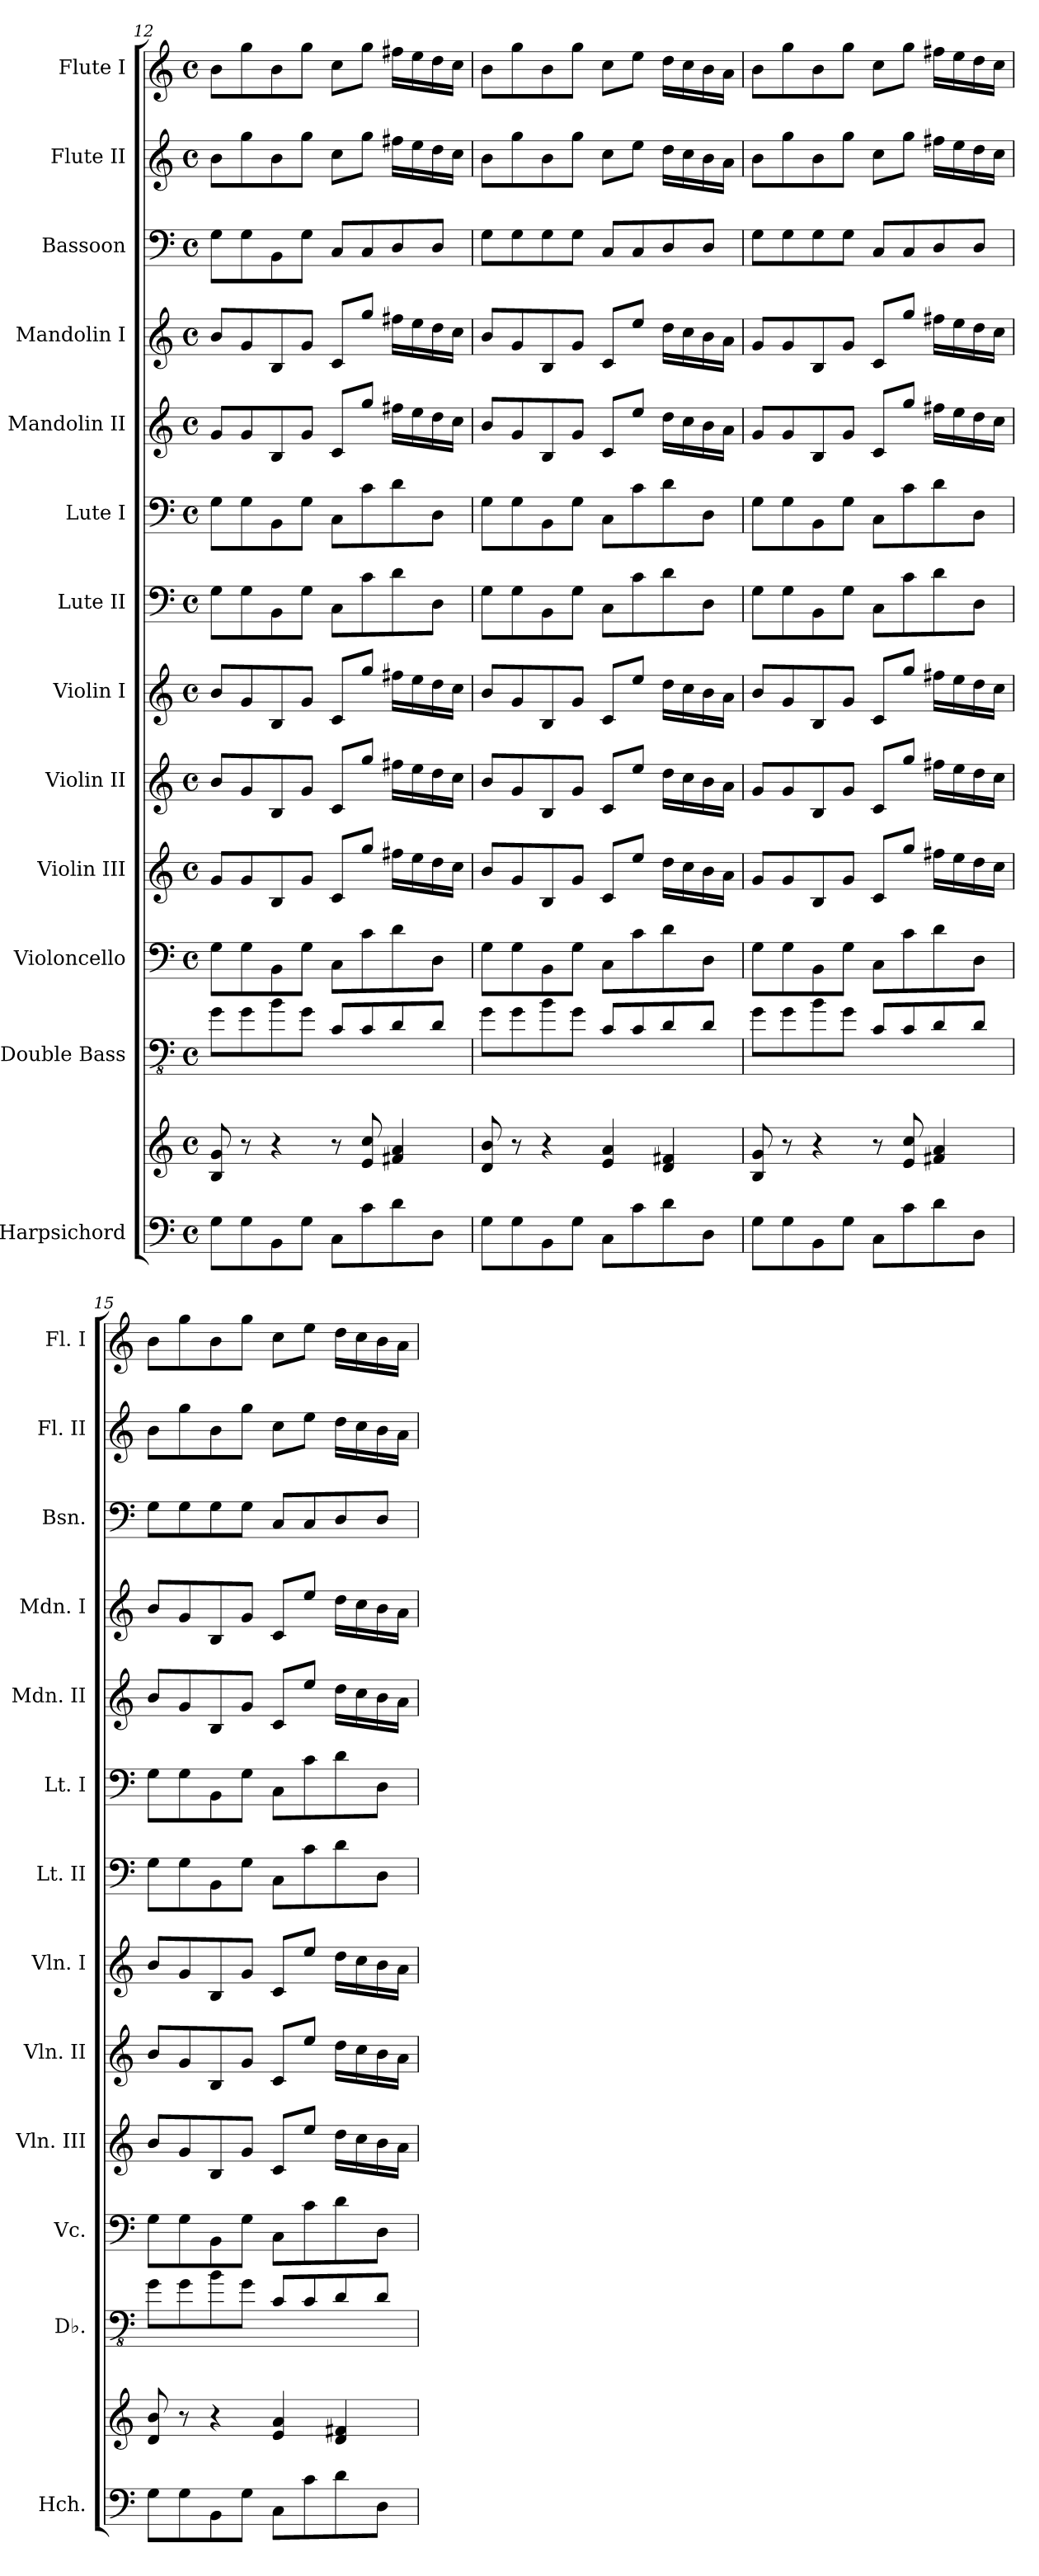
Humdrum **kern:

**kern	**kern	**kern	**kern	**kern	**kern	**kern	**kern	**kern	**kern	**kern	**kern	**kern	**kern
*part13	*part13	*part12	*part11	*part10	*part9	*part8	*part7	*part6	*part5	*part4	*part3	*part2	*part1
*staff14	*staff13	*staff12	*staff11	*staff10	*staff9	*staff8	*staff7	*staff6	*staff5	*staff4	*staff3	*staff2	*staff1
*I"Harpsichord	*	*I"Double Bass	*I"Violoncello	*I"Violin III	*I"Violin II	*I"Violin I	*I"Lute II	*I"Lute I	*I"Mandolin II	*I"Mandolin I	*I"Bassoon	*I"Flute II	*I"Flute I
*I'Hch.	*	*I'Db.	*I'Vc.	*I'Vln. III	*I'Vln. II	*I'Vln. I	*I'Lt. II	*I'Lt. I	*I'Mdn. II	*I'Mdn. I	*I'Bsn.	*I'Fl. II	*I'Fl. I
*clefF4	*clefG2	*clefFv4	*clefF4	*clefG2	*clefG2	*clefG2	*clefF4	*clefF4	*clefG2	*clefG2	*clefF4	*clefG2	*clefG2
*	*	*ITrd7c12	*	*	*	*	*	*	*	*	*	*	*
*k[]	*k[]	*k[]	*k[]	*k[]	*k[]	*k[]	*k[]	*k[]	*k[]	*k[]	*k[]	*k[]	*k[]
*M4/4	*M4/4	*M4/4	*M4/4	*M4/4	*M4/4	*M4/4	*M4/4	*M4/4	*M4/4	*M4/4	*M4/4	*M4/4	*M4/4
*met(c)	*met(c)	*met(c)	*met(c)	*met(c)	*met(c)	*met(c)	*met(c)	*met(c)	*met(c)	*met(c)	*met(c)	*met(c)	*met(c)
=12	=12	=12	=12	=12	=12	=12	=12	=12	=12	=12	=12	=12	=12
8G\L	8B/ 8g/	8GG\L	8G\L	8g/L	8b/L	8b/L	8G\L	8G\L	8g/L	8b/L	8G\L	8b\L	8b\L
8G\	8r	8GG\	8G\	8g/	8g/	8g/	8G\	8G\	8g/	8g/	8G\	8gg\	8gg\
8BB\	4r	8BB\	8BB\	8B/	8B/	8B/	8BB\	8BB\	8B/	8B/	8BB\	8b\	8b\
8G\J	.	8GG\J	8G\J	8g/J	8g/J	8g/J	8G\J	8G\J	8g/J	8g/J	8G\J	8gg\J	8gg\J
8C\L	8r	8CC/L	8C\L	8c/L	8c/L	8c/L	8C\L	8C\L	8c/L	8c/L	8C/L	8cc\L	8cc\L
8c\	8e/ 8cc/	8CC/	8c\	8gg/J	8gg/J	8gg/J	8c\	8c\	8gg/J	8gg/J	8C/	8gg\J	8gg\J
8d\	4f#X/ 4a/	8DD/	8d\	16ff#X\LL	16ff#X\LL	16ff#X\LL	8d\	8d\	16ff#X\LL	16ff#X\LL	8D/	16ff#X\LL	16ff#X\LL
.	.	.	.	16ee\	16ee\	16ee\	.	.	16ee\	16ee\	.	16ee\	16ee\
8D\J	.	8DD/J	8D\J	16dd\	16dd\	16dd\	8D\J	8D\J	16dd\	16dd\	8D/J	16dd\	16dd\
.	.	.	.	16cc\JJ	16cc\JJ	16cc\JJ	.	.	16cc\JJ	16cc\JJ	.	16cc\JJ	16cc\JJ
!!LO:PB:g=z
=13	=13	=13	=13	=13	=13	=13	=13	=13	=13	=13	=13	=13	=13
8G\L	8d/ 8b/	8GG\L	8G\L	8b/L	8b/L	8b/L	8G\L	8G\L	8b/L	8b/L	8G\L	8b\L	8b\L
8G\	8r	8GG\	8G\	8g/	8g/	8g/	8G\	8G\	8g/	8g/	8G\	8gg\	8gg\
8BB\	4r	8BB\	8BB\	8B/	8B/	8B/	8BB\	8BB\	8B/	8B/	8G\	8b\	8b\
8G\J	.	8GG\J	8G\J	8g/J	8g/J	8g/J	8G\J	8G\J	8g/J	8g/J	8G\J	8gg\J	8gg\J
8C\L	4e/ 4a/	8CC/L	8C\L	8c/L	8c/L	8c/L	8C\L	8C\L	8c/L	8c/L	8C/L	8cc\L	8cc\L
8c\	.	8CC/	8c\	8ee/J	8ee/J	8ee/J	8c\	8c\	8ee/J	8ee/J	8C/	8ee\J	8ee\J
8d\	4d/ 4f#X/	8DD/	8d\	16dd\LL	16dd\LL	16dd\LL	8d\	8d\	16dd\LL	16dd\LL	8D/	16dd\LL	16dd\LL
.	.	.	.	16cc\	16cc\	16cc\	.	.	16cc\	16cc\	.	16cc\	16cc\
8D\J	.	8DD/J	8D\J	16b\	16b\	16b\	8D\J	8D\J	16b\	16b\	8D/J	16b\	16b\
.	.	.	.	16a\JJ	16a\JJ	16a\JJ	.	.	16a\JJ	16a\JJ	.	16a\JJ	16a\JJ
=14	=14	=14	=14	=14	=14	=14	=14	=14	=14	=14	=14	=14	=14
8G\L	8B/ 8g/	8GG\L	8G\L	8g/L	8g/L	8b/L	8G\L	8G\L	8g/L	8g/L	8G\L	8b\L	8b\L
8G\	8r	8GG\	8G\	8g/	8g/	8g/	8G\	8G\	8g/	8g/	8G\	8gg\	8gg\
8BB\	4r	8BB\	8BB\	8B/	8B/	8B/	8BB\	8BB\	8B/	8B/	8G\	8b\	8b\
8G\J	.	8GG\J	8G\J	8g/J	8g/J	8g/J	8G\J	8G\J	8g/J	8g/J	8G\J	8gg\J	8gg\J
8C\L	8r	8CC/L	8C\L	8c/L	8c/L	8c/L	8C\L	8C\L	8c/L	8c/L	8C/L	8cc\L	8cc\L
8c\	8e/ 8cc/	8CC/	8c\	8gg/J	8gg/J	8gg/J	8c\	8c\	8gg/J	8gg/J	8C/	8gg\J	8gg\J
8d\	4f#X/ 4a/	8DD/	8d\	16ff#X\LL	16ff#X\LL	16ff#X\LL	8d\	8d\	16ff#X\LL	16ff#X\LL	8D/	16ff#X\LL	16ff#X\LL
.	.	.	.	16ee\	16ee\	16ee\	.	.	16ee\	16ee\	.	16ee\	16ee\
8D\J	.	8DD/J	8D\J	16dd\	16dd\	16dd\	8D\J	8D\J	16dd\	16dd\	8D/J	16dd\	16dd\
.	.	.	.	16cc\JJ	16cc\JJ	16cc\JJ	.	.	16cc\JJ	16cc\JJ	.	16cc\JJ	16cc\JJ
=15	=15	=15	=15	=15	=15	=15	=15	=15	=15	=15	=15	=15	=15
8G\L	8d/ 8b/	8GG\L	8G\L	8b/L	8b/L	8b/L	8G\L	8G\L	8b/L	8b/L	8G\L	8b\L	8b\L
8G\	8r	8GG\	8G\	8g/	8g/	8g/	8G\	8G\	8g/	8g/	8G\	8gg\	8gg\
8BB\	4r	8BB\	8BB\	8B/	8B/	8B/	8BB\	8BB\	8B/	8B/	8G\	8b\	8b\
8G\J	.	8GG\J	8G\J	8g/J	8g/J	8g/J	8G\J	8G\J	8g/J	8g/J	8G\J	8gg\J	8gg\J
8C\L	4e/ 4a/	8CC/L	8C\L	8c/L	8c/L	8c/L	8C\L	8C\L	8c/L	8c/L	8C/L	8cc\L	8cc\L
8c\	.	8CC/	8c\	8ee/J	8ee/J	8ee/J	8c\	8c\	8ee/J	8ee/J	8C/	8ee\J	8ee\J
8d\	4d/ 4f#X/	8DD/	8d\	16dd\LL	16dd\LL	16dd\LL	8d\	8d\	16dd\LL	16dd\LL	8D/	16dd\LL	16dd\LL
.	.	.	.	16cc\	16cc\	16cc\	.	.	16cc\	16cc\	.	16cc\	16cc\
8D\J	.	8DD/J	8D\J	16b\	16b\	16b\	8D\J	8D\J	16b\	16b\	8D/J	16b\	16b\
.	.	.	.	16a\JJ	16a\JJ	16a\JJ	.	.	16a\JJ	16a\JJ	.	16a\JJ	16a\JJ
=	=	=	=	=	=	=	=	=	=	=	=	=	=
*-	*-	*-	*-	*-	*-	*-	*-	*-	*-	*-	*-	*-	*-
